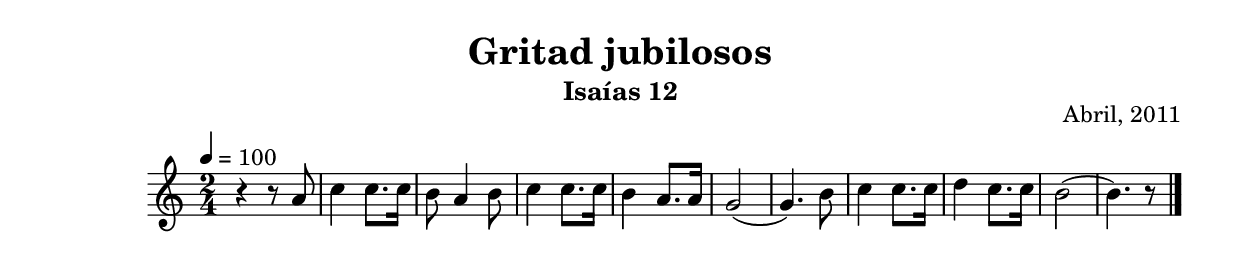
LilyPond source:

% Created on Mon Apr 18 21:47:30 CST 2011
\version "2.12.3"

\header {
	title = "Gritad jubilosos" 
	subtitle = "Isaías 12" 
	opus = "Abril, 2011"
}

gritad = \new Staff {
	\time 2/4
	\tempo 4 = 100 
	\set Staff.midiInstrument = "trumpet"
	\transposition bes,
	\key a \minor
	\clef treble
	\relative c'' { 	
 % Type notes here 
 	r4 r8 a8|%1
 	c4 c8. c16|%2
 	b8 a4 b8|%3
 	c4 c8. c16|%4
 	b4 a8. a16|%5
 	g2(|%6
 	g4.) b8|%7
 	c4 c8. c16|%8
 	d4 c8. c16|%9
 	b2(|%10
 	b4.) r8|%11
	\bar "|."
	}

}

\score {
	<<
		\gritad
	>>
	
	\midi {
	}

	\layout {
	}
}

\paper {
}


